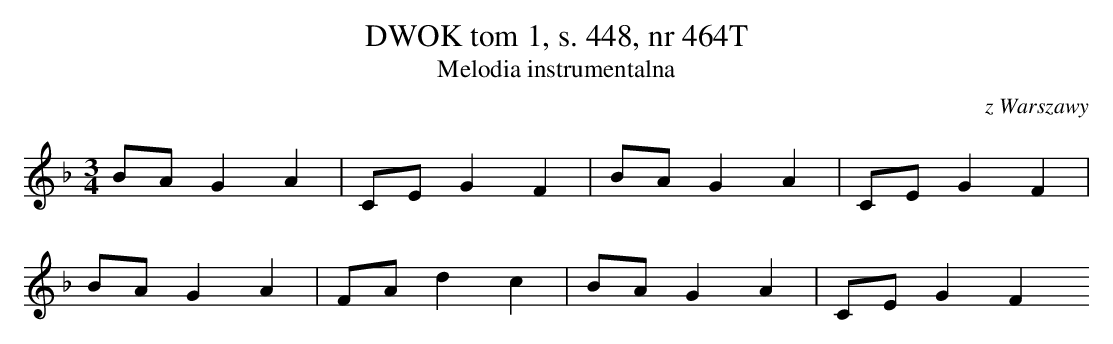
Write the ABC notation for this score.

X:1
T: DWOK tom 1, s. 448, nr 464T
T: Melodia instrumentalna
O: z Warszawy
M: 3/4
L: 1/8
K: F
BAG2A2 | CEG2F2 | BAG2A2 | CEG2F2 |
BAG2A2 | FAd2c2 | BAG2A2 | CEG2F2
